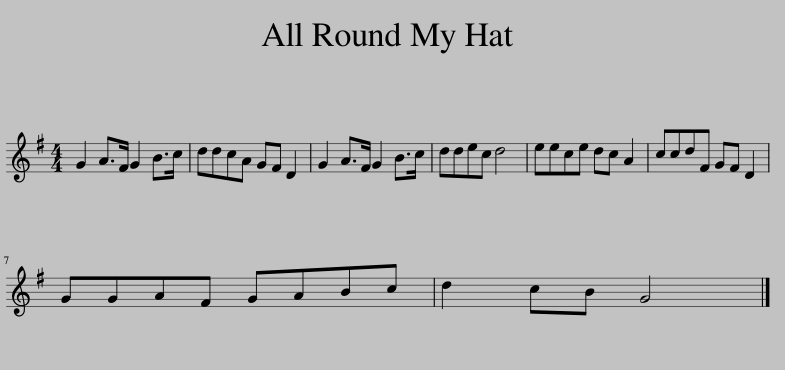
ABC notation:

X:1
L:1/8
M:4/4
I:linebreak $
K:G
V:1 treble
V:1
 G2 A>F G2 B>c | ddcA GF D2 | G2 A>F G2 B>c | ddec d4 | eece dc A2 | %5
 ccdF GF D2 |$ GGAF GABc | d2 cB G4 |] %8
